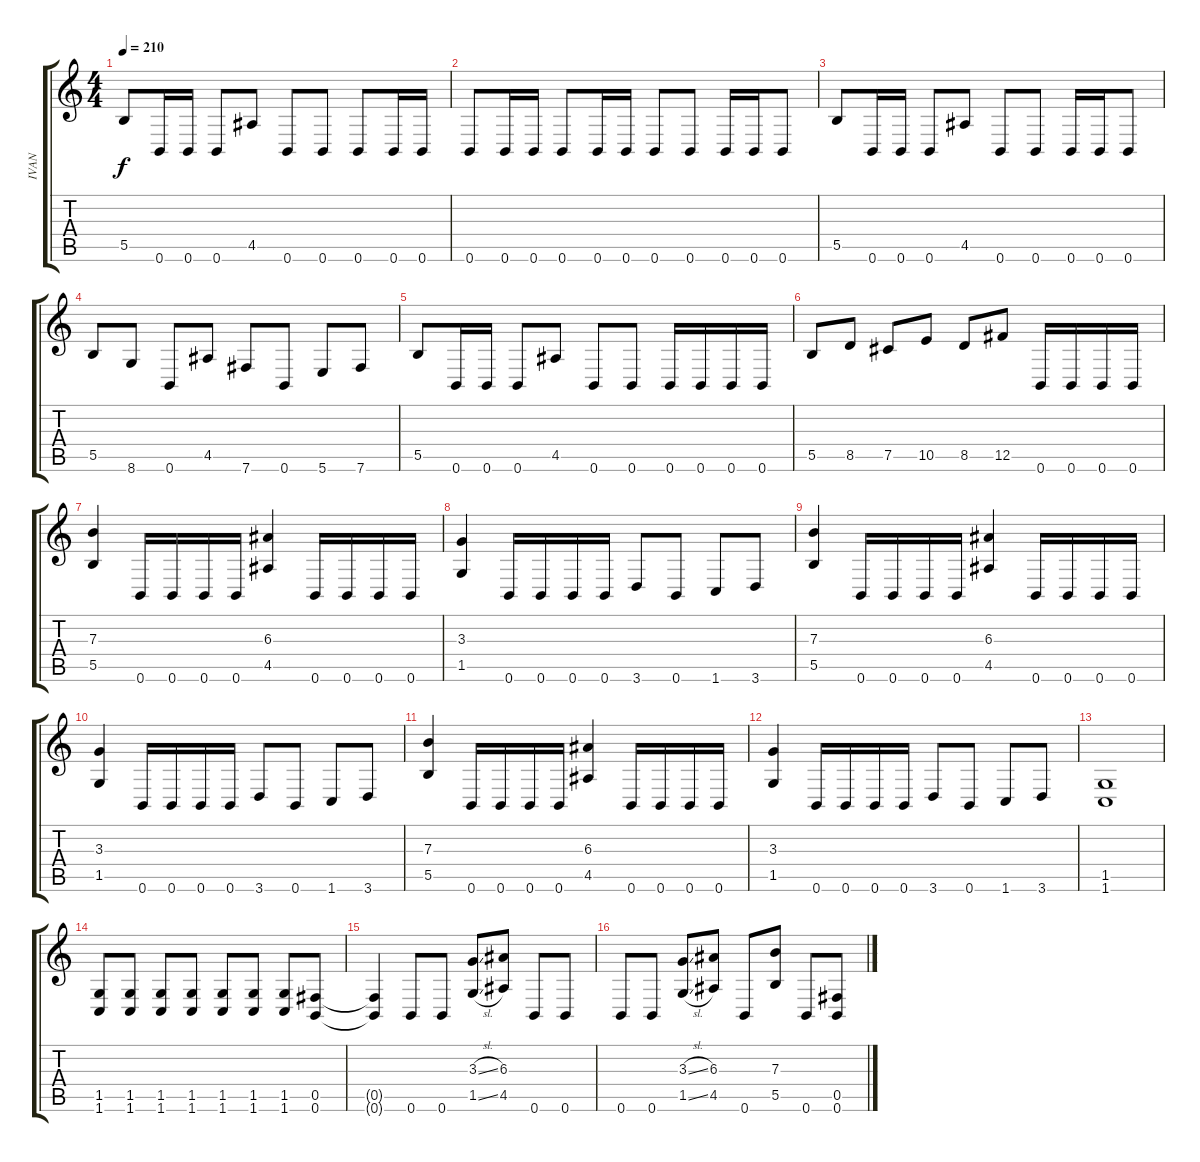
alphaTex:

\track ("IVAN" "IVAN") {instrument distortionguitar}
\staff {score tabs}
\tuning (Db4 Ab3 E3 B2 Gb2 B1) {hide}
\ts (4 4)
\tempo 210
\clef g2
\ks c
5.5.8{dy f} 0.6.16 0.6.16 0.6.8 4.5.8 0.6.8 0.6.8 0.6.8 0.6.16 0.6.16 |
0.6.8 0.6.16 0.6.16 0.6.8 0.6.16 0.6.16 0.6.8 0.6.8 0.6.16 0.6.16 0.6.8 |
5.5.8 0.6.16 0.6.16 0.6.8 4.5.8 0.6.8 0.6.8 0.6.16 0.6.16 0.6.8 |
5.5.8 8.6.8 0.6.8 4.5.8 7.6.8 0.6.8 5.6.8 7.6.8 |
5.5.8 0.6.16 0.6.16 0.6.8 4.5.8 0.6.8 0.6.8 0.6.16 0.6.16 0.6.16 0.6.16 |
5.5.8 8.5.8 7.5.8 10.5.8 8.5.8 12.5.8 0.6.16 0.6.16 0.6.16 0.6.16 |
(7.3 5.5).4 0.6.16 0.6.16 0.6.16 0.6.16 (6.3 4.5).4 0.6.16 0.6.16 0.6.16 0.6.16 |
(3.3 1.5).4 0.6.16 0.6.16 0.6.16 0.6.16 3.6.8 0.6.8 1.6.8 3.6.8 |
(7.3 5.5).4 0.6.16 0.6.16 0.6.16 0.6.16 (6.3 4.5).4 0.6.16 0.6.16 0.6.16 0.6.16 |
(3.3 1.5).4 0.6.16 0.6.16 0.6.16 0.6.16 3.6.8 0.6.8 1.6.8 3.6.8 |
(7.3 5.5).4 0.6.16 0.6.16 0.6.16 0.6.16 (6.3 4.5).4 0.6.16 0.6.16 0.6.16 0.6.16 |
(3.3 1.5).4 0.6.16 0.6.16 0.6.16 0.6.16 3.6.8 0.6.8 1.6.8 3.6.8 |
(1.5 1.6).1 |
(1.5 1.6).8 (1.5 1.6).8 (1.5 1.6).8 (1.5 1.6).8 (1.5 1.6).8 (1.5 1.6).8 (1.5 1.6).8 (0.5 0.6).8 |
(0.5{t} 0.6{t}).4 0.6.8 0.6.8 (3.3{sl} 1.5{sl}).8 (6.3 4.5).8 0.6.8 0.6.8 |
0.6.8 0.6.8 (3.3{sl} 1.5{sl}).8 (6.3 4.5).8 0.6.8 (7.3 5.5).8 0.6.8 (0.5 0.6).8
